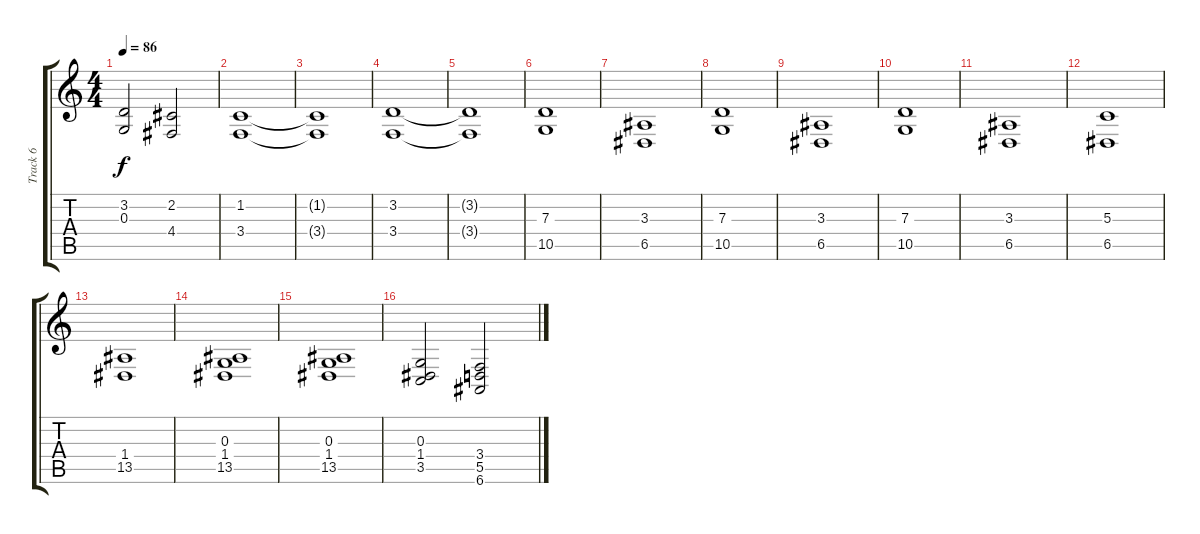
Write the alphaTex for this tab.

\track ("Track 6" "Track 6") {instrument pad2warm}
\staff {score tabs}
\tuning (E4 B3 G3 D3 A2 E2) {hide}
\ts (4 4)
\tempo 86
\clef g2
\ks c
(3.2 0.3).2{dy f} (2.2 4.4).2 |
(1.2 3.4).1 |
(1.2{t} 3.4{t}).1 |
(3.2 3.4).1 |
(3.2{t} 3.4{t}).1 |
(7.3 10.5).1 |
(3.3 6.5).1 |
(7.3 10.5).1 |
(3.3 6.5).1 |
(7.3 10.5).1 |
(3.3 6.5).1 |
(5.3 6.5).1 |
(1.4 13.5).1 |
(0.3 1.4 13.5).1 |
(0.3 1.4 13.5).1 |
(0.3 1.4 3.5).2 (3.4 5.5 6.6).2
